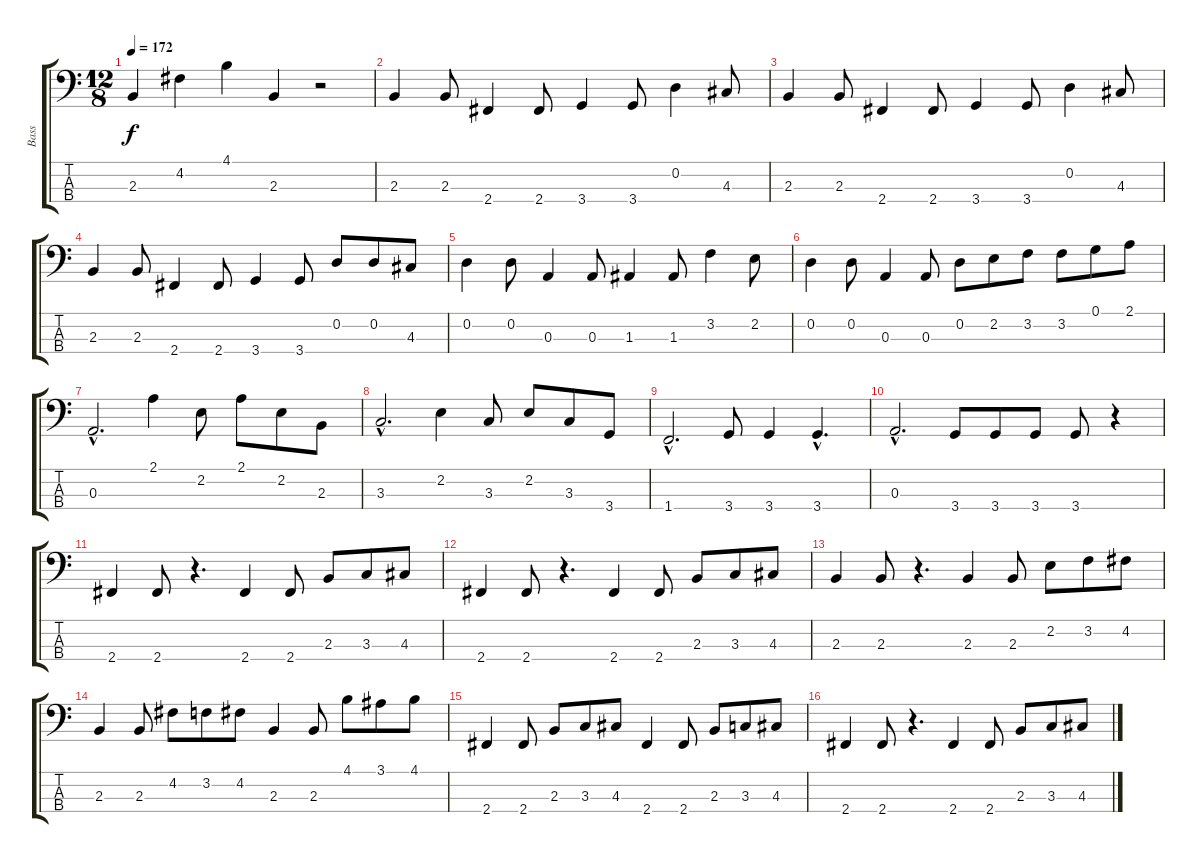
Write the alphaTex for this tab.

\track ("Bass" "Bass") {instrument electricbasspick}
\staff {score tabs}
\tuning (G2 D2 A1 E1) {hide}
\ts (12 8)
\tempo 172
\clef f4
\ks c
2.3.4{dy f} 4.2.4 4.1.4 2.3.4 r.2 |
2.3.4 2.3.8 2.4.4 2.4.8 3.4.4 3.4.8 0.2.4 4.3.8 |
2.3.4 2.3.8 2.4.4 2.4.8 3.4.4 3.4.8 0.2.4 4.3.8 |
2.3.4 2.3.8 2.4.4 2.4.8 3.4.4 3.4.8 0.2.8 0.2.8 4.3.8 |
0.2.4 0.2.8 0.3.4 0.3.8 1.3.4 1.3.8 3.2.4 2.2.8 |
0.2.4 0.2.8 0.3.4 0.3.8 0.2.8 2.2.8 3.2.8 3.2.8 0.1.8 2.1.8 |
0.3{hac}.2{d} 2.1.4 2.2.8 2.1.8 2.2.8 2.3.8 |
3.3{hac}.2{d} 2.2.4 3.3.8 2.2.8 3.3.8 3.4.8 |
1.4{hac}.2{d} 3.4.8 3.4.4 3.4{hac}.4{d} |
0.3{hac}.2{d} 3.4.8 3.4.8 3.4.8 3.4.8 r.4 |
2.4.4 2.4.8 r.4{d} 2.4.4 2.4.8 2.3.8 3.3.8 4.3.8 |
2.4.4 2.4.8 r.4{d} 2.4.4 2.4.8 2.3.8 3.3.8 4.3.8 |
2.3.4 2.3.8 r.4{d} 2.3.4 2.3.8 2.2.8 3.2.8 4.2.8 |
2.3.4 2.3.8 4.2.8 3.2.8 4.2.8 2.3.4 2.3.8 4.1.8 3.1.8 4.1.8 |
2.4.4 2.4.8 2.3.8 3.3.8 4.3.8 2.4.4 2.4.8 2.3.8 3.3.8 4.3.8 |
2.4.4 2.4.8 r.4{d} 2.4.4 2.4.8 2.3.8 3.3.8 4.3.8
